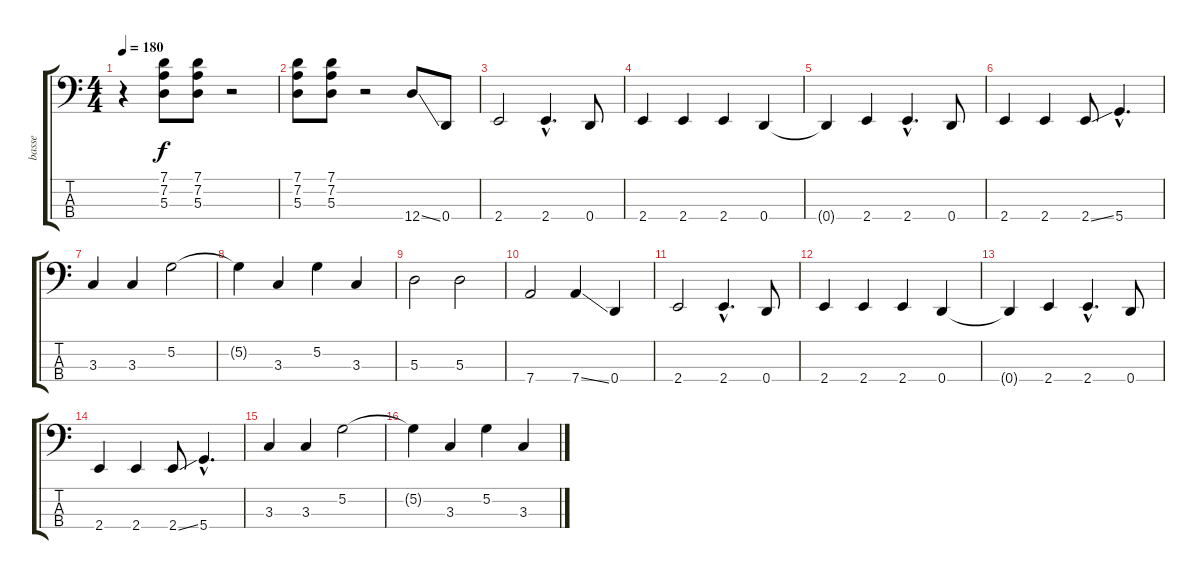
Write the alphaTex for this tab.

\track ("basse" "basse") {instrument electricbasspick}
\staff {score tabs}
\tuning (G2 D2 A1 D1) {hide}
\ts (4 4)
\tempo 180
\clef f4
\ks c
r.4{dy f} (7.1 7.2 5.3).8 (7.1 7.2 5.3).8 r.2 |
(7.1 7.2 5.3).8 (7.1 7.2 5.3).8 r.2 12.4{ss}.8 0.4.8 |
2.4.2 2.4{hac}.4{d} 0.4.8 |
2.4.4 2.4.4 2.4.4 0.4.4 |
0.4{t}.4 2.4.4 2.4{hac}.4{d} 0.4.8 |
2.4.4 2.4.4 2.4{ss}.8 5.4{hac}.4{d} |
3.3.4 3.3.4 5.2.2 |
5.2{t}.4 3.3.4 5.2.4 3.3.4 |
5.3.2 5.3.2 |
7.4.2 7.4{ss}.4 0.4.4 |
2.4.2 2.4{hac}.4{d} 0.4.8 |
2.4.4 2.4.4 2.4.4 0.4.4 |
0.4{t}.4 2.4.4 2.4{hac}.4{d} 0.4.8 |
2.4.4 2.4.4 2.4{ss}.8 5.4{hac}.4{d} |
3.3.4 3.3.4 5.2.2 |
5.2{t}.4 3.3.4 5.2.4 3.3.4
